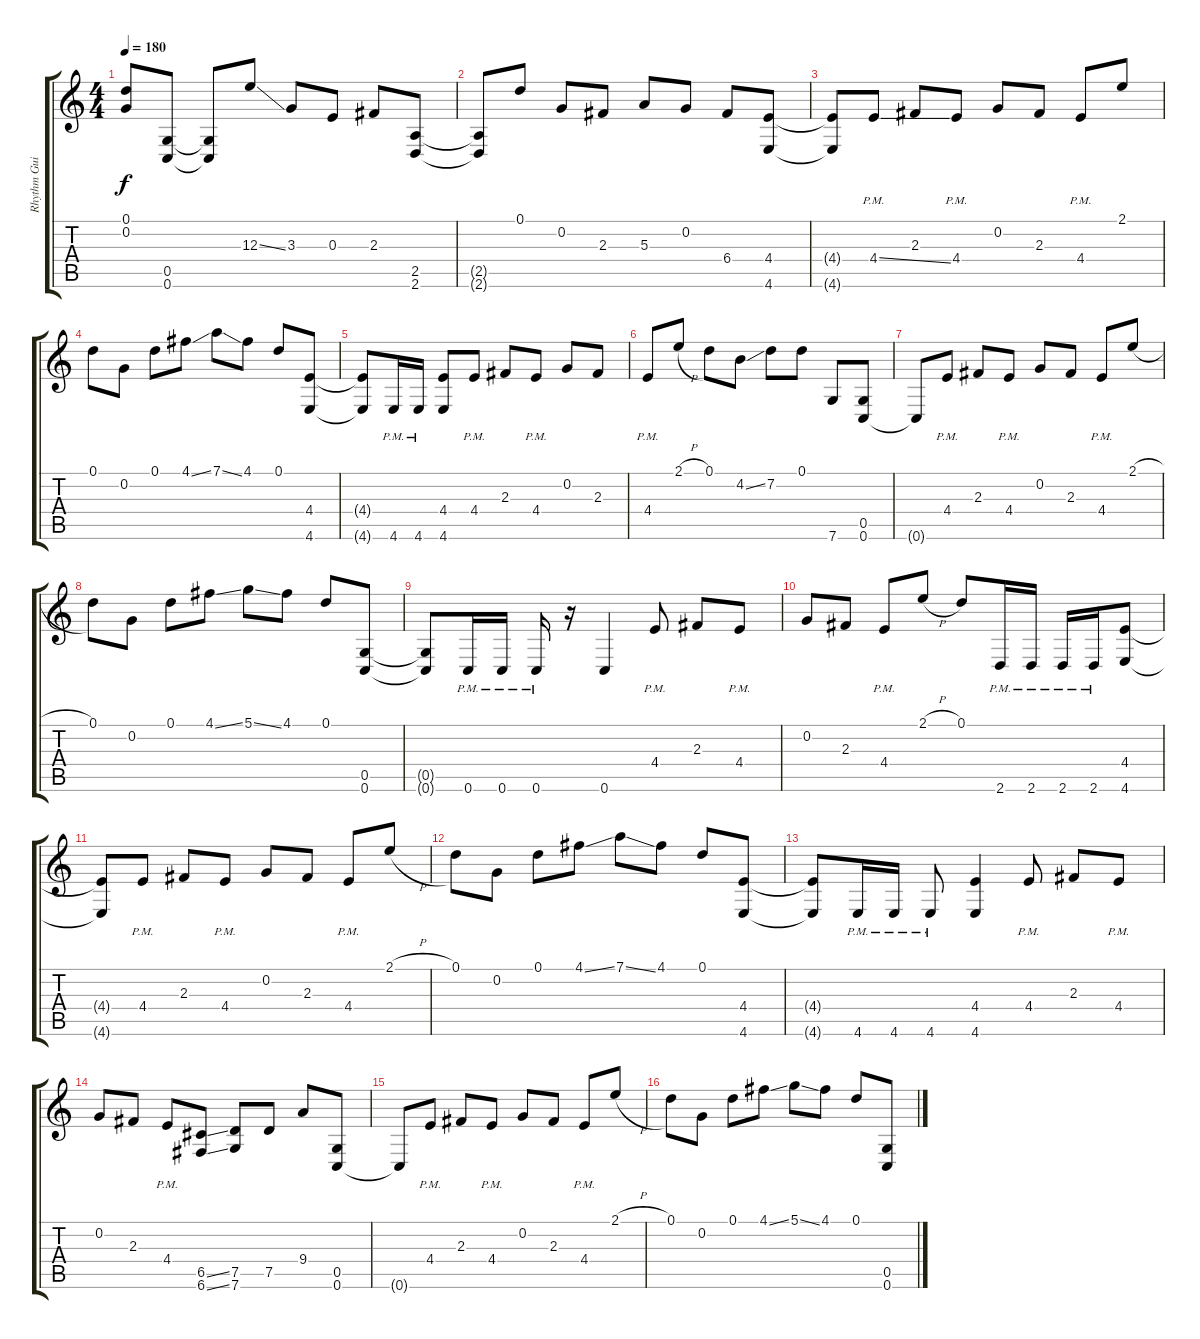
\track ("Rhythm Guitar" "Rhythm Gui") {instrument overdrivenguitar}
\staff {score tabs}
\tuning (D4 G3 E3 C3 G2 C2) {hide}
\ts (4 4)
\tempo 180
\clef g2
\ks c
(0.1{t} 0.2{t}).8{dy f} (0.5 0.6).8 (0.5{t} 0.6{t}).8 12.3{ss}.8 3.3.8 0.3.8 2.3.8 (2.5 2.6).8 |
(2.5{t} 2.6{t}).8 0.1.8 0.2.8 2.3.8 5.3.8 0.2.8 6.4.8 (4.4 4.6).8 |
(4.4{t} 4.6{t}).8 4.4{ss pm}.8 2.3.8 4.4{pm}.8 0.2.8 2.3.8 4.4{pm}.8 2.1.8 |
0.1.8 0.2.8 0.1.8 4.1{ss}.8 7.1{ss}.8 4.1.8 0.1.8 (4.4 4.6).8 |
(4.4{t} 4.6{t}).8 4.6{pm}.16 4.6{pm}.16 (4.4 4.6).8 4.4{pm}.8 2.3.8 4.4{pm}.8 0.2.8 2.3.8 |
4.4{pm}.8 2.1{h}.8 0.1.8 4.2{ss}.8 7.2.8 0.1.8 7.6.8 (0.5 0.6).8 |
0.6{t}.8 4.4{pm}.8 2.3.8 4.4{pm}.8 0.2.8 2.3.8 4.4{pm}.8 2.1{h}.8 |
0.1.8 0.2.8 0.1.8 4.1{ss}.8 5.1{ss}.8 4.1.8 0.1.8 (0.5 0.6).8 |
(0.5{t} 0.6{t}).8 0.6{pm}.16 0.6{pm}.16 0.6{pm}.16 r.16 0.6.4 4.4{pm}.8 2.3.8 4.4{pm}.8 |
0.2.8 2.3.8 4.4{pm}.8 2.1{h}.8 0.1.8 2.6{pm}.16 2.6{pm}.16 2.6{pm}.16 2.6{pm}.16 (4.4 4.6).8 |
(4.4{t} 4.6{t}).8 4.4{pm}.8 2.3.8 4.4{pm}.8 0.2.8 2.3.8 4.4{pm}.8 2.1{h}.8 |
0.1.8 0.2.8 0.1.8 4.1{ss}.8 7.1{ss}.8 4.1.8 0.1.8 (4.4 4.6).8 |
(4.4{t} 4.6{t}).8 4.6{pm}.16 4.6{pm}.16 4.6{pm}.8 (4.4 4.6).4 4.4{pm}.8 2.3.8 4.4{pm}.8 |
0.2.8 2.3.8 4.4{pm}.8 (6.5{ss} 6.6{ss}).8 (7.5 7.6).8 7.5.8 9.4.8 (0.5 0.6).8 |
0.6{t}.8 4.4{pm}.8 2.3.8 4.4{pm}.8 0.2.8 2.3.8 4.4{pm}.8 2.1{h}.8 |
0.1.8 0.2.8 0.1.8 4.1{ss}.8 5.1{ss}.8 4.1.8 0.1.8 (0.5 0.6).8
